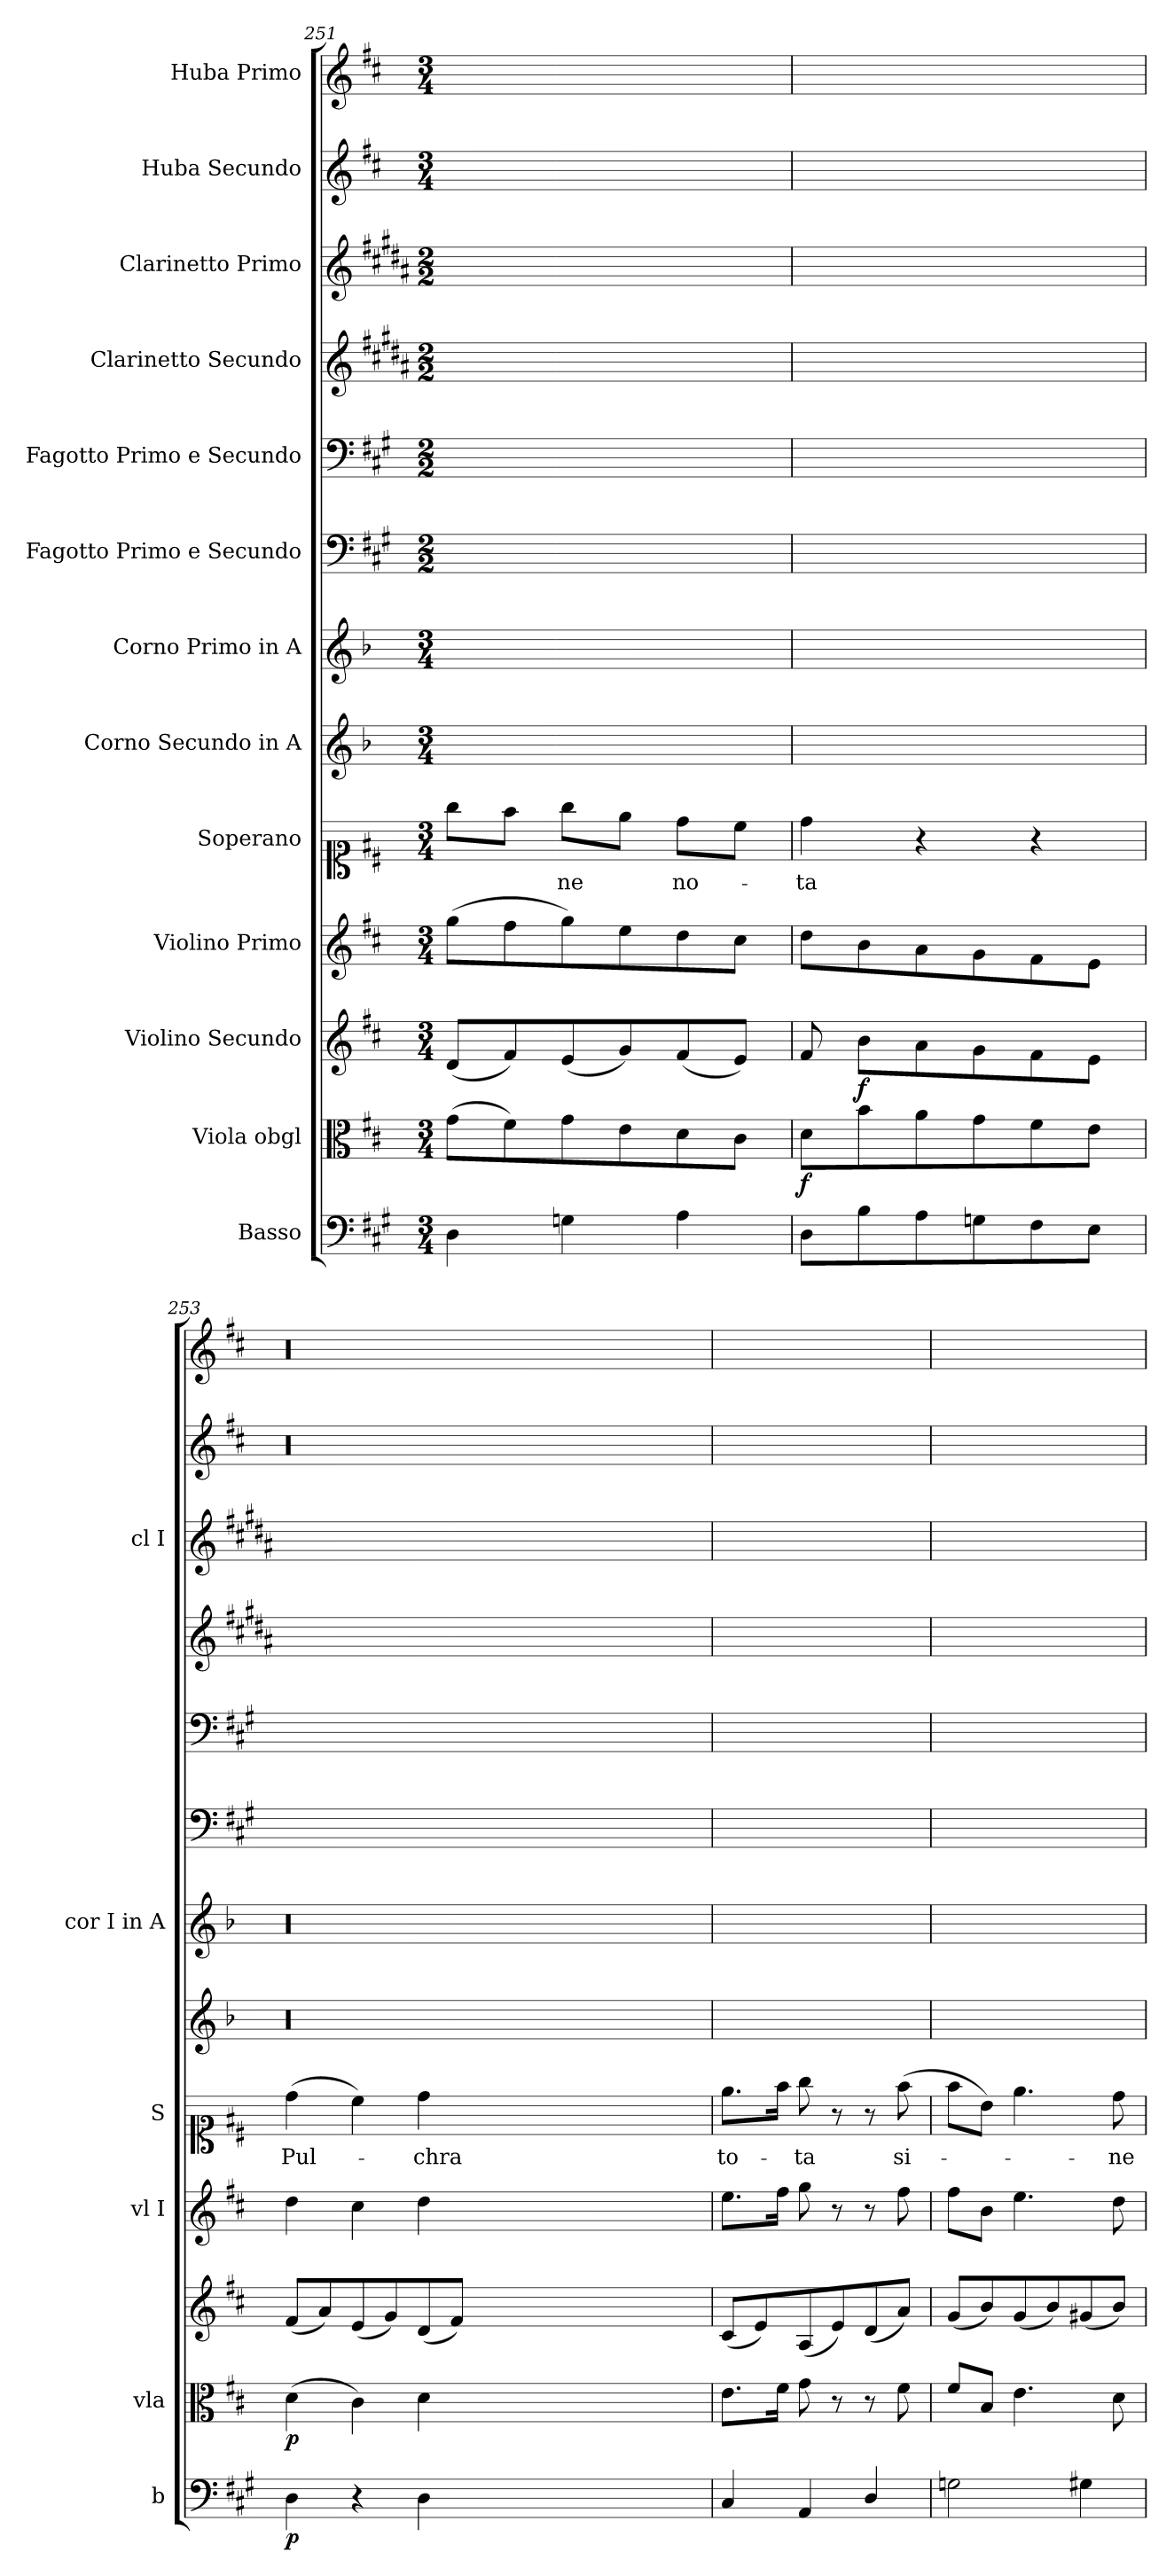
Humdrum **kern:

**kern	**dynam	**kern	**dynam	**kern	**dynam	**kern	**dynam	**kern	**text	**kern	**kern	**kern	**kern	**kern	**kern	**kern	**kern
*part13	*part13	*part12	*part12	*part11	*part11	*part10	*part10	*part9	*part9	*part8	*part7	*part6	*part5	*part4	*part3	*part2	*part1
*staff13	*staff13	*staff12	*staff12	*staff11	*staff11	*staff10	*staff10	*staff9	*staff9	*staff8	*staff7	*staff6	*staff5	*staff4	*staff3	*staff2	*staff1
*I"Basso	*	*I"Viola obgl	*	*I"Violino Secundo	*	*I"Violino Primo	*	*I"Soperano	*	*I"Corno Secundo in A	*I"Corno Primo in A	*I"Fagotto Primo e Secundo	*I"Fagotto Primo e Secundo	*I"Clarinetto Secundo	*I"Clarinetto Primo	*I"Huba Secundo	*I"Huba Primo
*I'b	*	*I'vla	*	*	*	*I'vl I	*	*I'S	*	*	*I'cor I in A	*	*	*	*I'cl I	*	*
*clefF4	*	*clefC3	*	*clefG2	*	*clefG2	*	*clefC1	*	*clefG2	*clefG2	*clefF4	*clefF4	*clefG2	*clefG2	*clefG2	*clefG2
*	*	*	*	*	*	*	*	*	*	*ITrd2c3	*ITrd2c3	*	*	*ITrd1c2	*ITrd1c2	*	*
*k[f#c#g#]	*	*k[f#c#]	*	*k[f#c#]	*	*k[f#c#]	*	*k[f#c#]	*	*k[f#c#]	*k[f#c#]	*k[f#c#g#]	*k[f#c#g#]	*k[f#c#g#]	*k[f#c#g#]	*k[f#c#]	*k[f#c#]
*M3/4	*	*M3/4	*	*M3/4	*	*M3/4	*	*M3/4	*	*M3/4	*M3/4	*M2/2	*M2/2	*M2/2	*M2/2	*M3/4	*M3/4
=251	=251	=251	=251	=251	=251	=251	=251	=251	=251	=251	=251	=251	=251	=251	=251	=251	=251
4D\	.	(8g\L	.	(8d/L	.	(8gg\L	.	8gg\L	.	2.ryy	2.ryy	4D\yy	4D\yy	2.ryy	2.ryy	2.ryy	2.ryy
.	.	8f#\)	.	8f#/)	.	8ff#\	.	8ff#\J	.	.	.	.	.	.	.	.	.
4G\	.	8g\	.	(8e/	.	8gg\)	.	8gg\L	-ne	.	.	4Gn\yy	4Gn\yy	.	.	.	.
.	.	8e\	.	8g/)	.	8ee\	.	8ee\J	.	.	.	.	.	.	.	.	.
4A\	.	8d\	.	(8f#/	.	8dd\	.	8dd\L	no-	.	.	4A\yy	4A\yy	.	.	.	.
.	.	8c#\J	.	8e/J)	.	8cc#\J	.	8cc#\J	.	.	.	.	.	.	.	.	.
=252	=252	=252	=252	=252	=252	=252	=252	=252	=252	=252	=252	=252	=252	=252	=252	=252	=252
!	!LO:DY:b	!	!	!	!	!	!LO:DY:b	!	!	!	!	!	!	!	!	!	!
8D\L	fort.	8d\L	f	8f#/	.	8dd\L	f&colon;	4dd\	-ta	2.ryy	2.ryy	8D\Lyy	8D\Lyy	2.ryy	2.ryy	2.ryy	2.ryy
!	!	!	!	!	!LO:DY:b	!	!	!	!	!	!	!	!	!	!	!	!
8B\	.	8b\	.	8b\L	f.	8b\	.	.	.	.	.	8B\yy	8B\yy	.	.	.	.
8A\	.	8a\	.	8a\	.	8a\	.	4r	.	.	.	8A\yy	8A\yy	.	.	.	.
8G\	.	8g\	.	8g\	.	8g\	.	.	.	.	.	8Gn\yy	8Gn\yy	.	.	.	.
8F#\	.	8f#\	.	8f#\	.	8f#\	.	4r	.	.	.	8F#\yy	8F#\yy	.	.	.	.
8E\J	.	8e\J	.	8e\J	.	8e\J	.	.	.	.	.	8E\Jyy	8E\Jyy	.	.	.	.
=253	=253	=253	=253	=253	=253	=253	=253	=253	=253	=253	=253	=253	=253	=253	=253	=253	=253
!	!LO:DY:b	!	!LO:DY:b	!	!LO:DY:b	!	!LO:DY:b	!	!	!LO:N:vis=00	!LO:N:vis=00	!	!	!	!	!LO:N:vis=00	!LO:N:vis=00
4D\	p.	(4d\	p.	(8f#/L	p&colon;	4dd\	p&colon;	(4dd\	Pul-	0.r	0.r	4D\yy	4D\yy	2.ryy	2.ryy	0.r	0.r
.	.	.	.	8a/)	.	.	.	.	.	.	.	.	.	.	.	.	.
4r	.	4c#\)	.	(8e/	.	4cc#\	.	4cc#\)	.	.	.	4ryy	4ryy	.	.	.	.
.	.	.	.	8g/)	.	.	.	.	.	.	.	.	.	.	.	.	.
4D\	.	4d\	.	(8d/	.	4dd\	.	4dd\	-chra	.	.	4D\yy	4D\yy	.	.	.	.
.	.	.	.	8f#/J)	.	.	.	.	.	.	.	.	.	.	.	.	.
0ryy	.	0ryy	.	0ryy	.	0ryy	.	0ryy	.	.	.	0ryy	0ryy	0ryy	0ryy	.	.
4ryy	.	4ryy	.	4ryy	.	4ryy	.	4ryy	.	.	.	4ryy	4ryy	4ryy	4ryy	.	.
=254	=254	=254	=254	=254	=254	=254	=254	=254	=254	=254	=254	=254	=254	=254	=254	=254	=254
4C#/	.	8.e\L	.	(8c#/L	.	8.ee\L	.	8.ee\L	to-	2.ryy	2.ryy	4C#/yy	4C#/yy	2.ryy	2.ryy	2.ryy	2.ryy
.	.	.	.	8e/)	.	.	.	.	.	.	.	.	.	.	.	.	.
.	.	16f#\Jk	.	.	.	16ff#\Jk	.	16ff#\Jk	.	.	.	.	.	.	.	.	.
4AA/	.	8g\	.	(8A/	.	8gg\	.	8gg\	-ta	.	.	4AA/yy	4AA/yy	.	.	.	.
.	.	8r	.	8e/)	.	8r	.	8r	.	.	.	.	.	.	.	.	.
4D/	.	8r	.	(8d/	.	8r	.	8r	.	.	.	4D/yy	4D/yy	.	.	.	.
.	.	8f#\	.	8a/J)	.	8ff#\	.	(8ff#\	si-	.	.	.	.	.	.	.	.
=255	=255	=255	=255	=255	=255	=255	=255	=255	=255	=255	=255	=255	=255	=255	=255	=255	=255
2G\	.	8f#\L	.	(8g/L	.	8ff#\L	.	8ff#\L	.	2.ryy	2.ryy	2Gn\yy	2Gn\yy	2.ryy	2.ryy	2.ryy	2.ryy
.	.	8B/J	.	8b/)	.	8b\J	.	8b\J)	.	.	.	.	.	.	.	.	.
.	.	4.e\	.	(8g/	.	4.ee\	.	4.ee\	.	.	.	.	.	.	.	.	.
.	.	.	.	8b/)	.	.	.	.	.	.	.	.	.	.	.	.	.
4G#X\	.	.	.	(8g#X/	.	.	.	.	.	.	.	4G#X\yy	4G#X\yy	.	.	.	.
.	.	8d\	.	8b/J)	.	8dd\	.	8dd\	-ne	.	.	.	.	.	.	.	.
=	=	=	=	=	=	=	=	=	=	=	=	=	=	=	=	=	=
*-	*-	*-	*-	*-	*-	*-	*-	*-	*-	*-	*-	*-	*-	*-	*-	*-	*-
